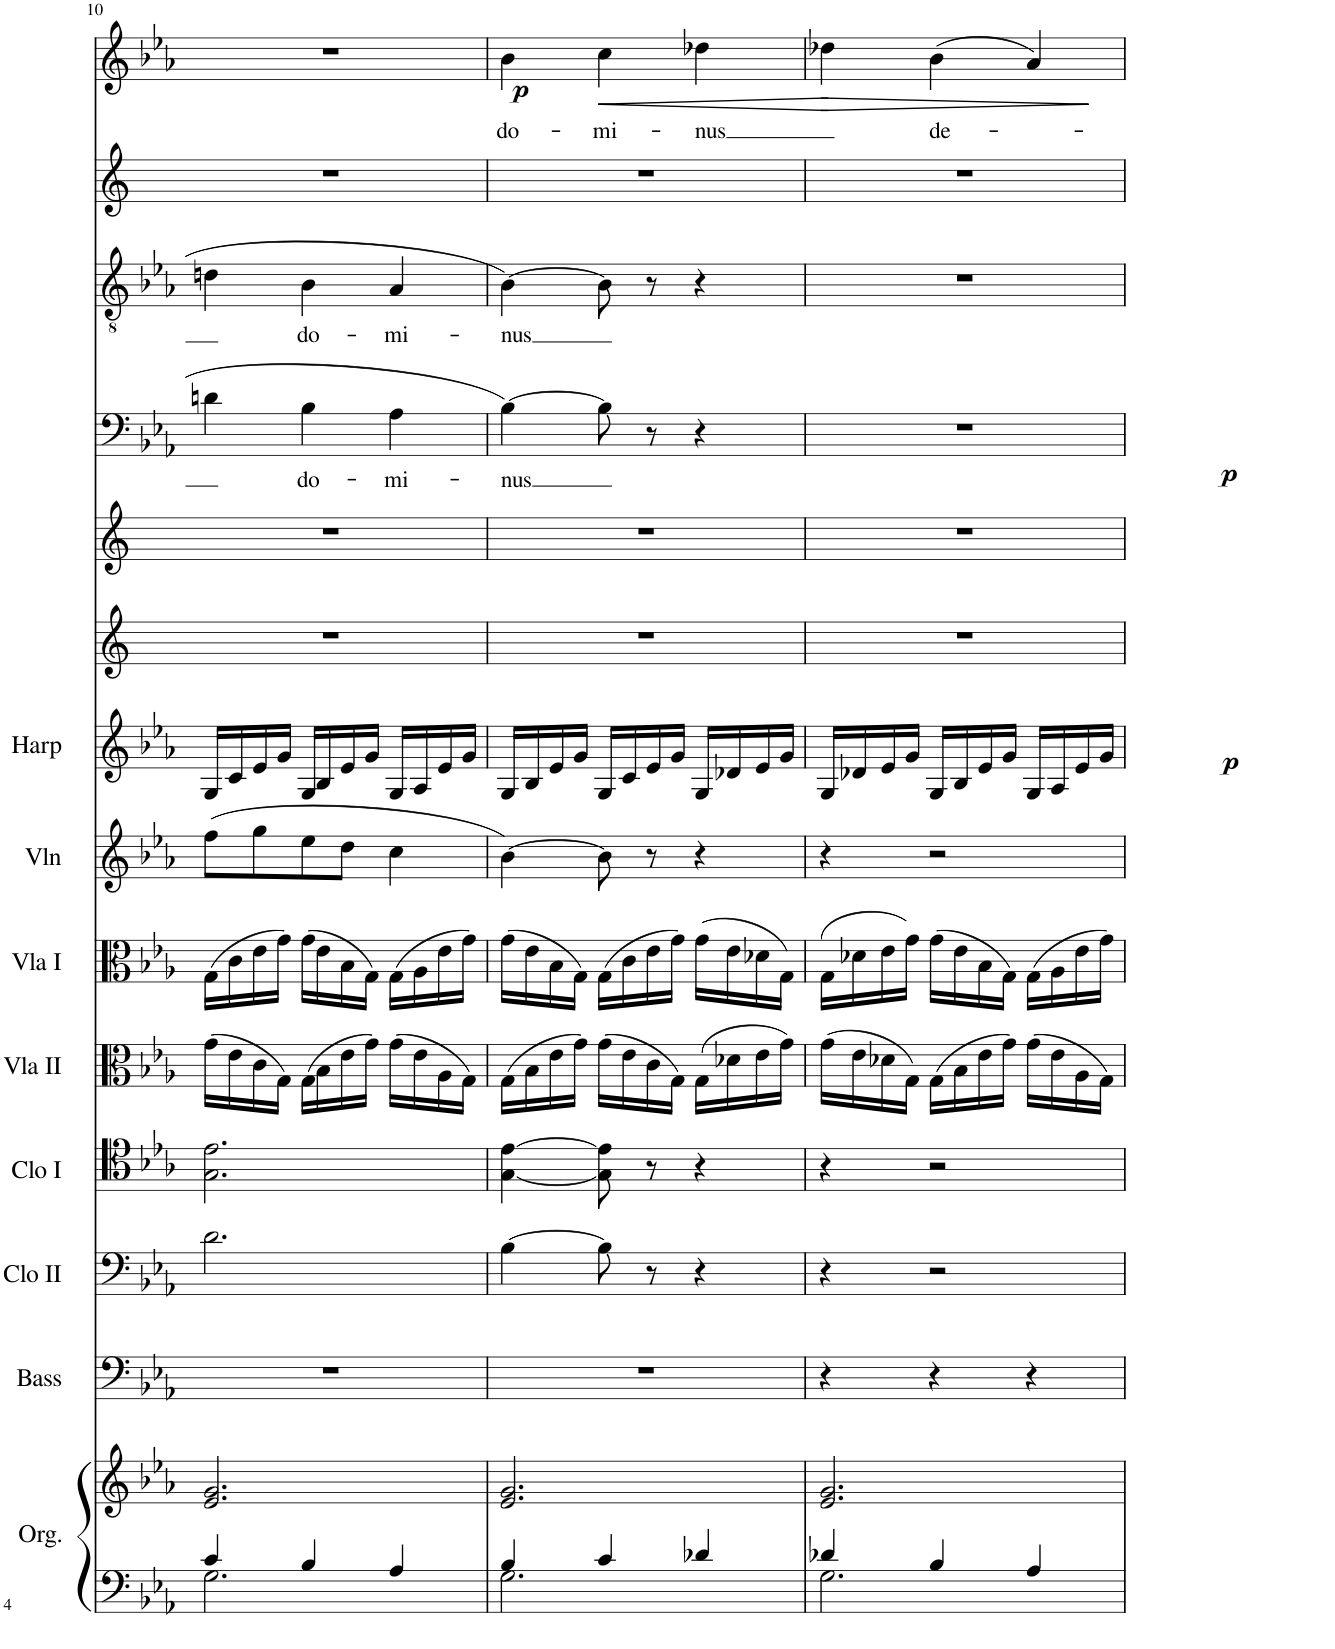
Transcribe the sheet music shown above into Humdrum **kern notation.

**kern	**kern	**kern	**kern	**dynam	**kern	**kern	**kern	**kern	**kern	**kern	**kern	**kern	**text	**dynam	**kern	**text	**dynam	**kern	**kern	**text	**dynam
*part14	*part14	*part13	*part12	*part12	*part11	*part10	*part9	*part8	*part7	*part6	*part5	*part4	*part4	*part4	*part3	*part3	*part3	*part2	*part1	*part1	*part1
*staff15	*staff14	*staff13	*staff12	*staff12	*staff11	*staff10	*staff9	*staff8	*staff7	*staff6	*staff5	*staff4	*staff4	*staff4	*staff3	*staff3	*staff3	*staff2	*staff1	*staff1	*staff1
*I"Organ	*	*I"Double Bass	*I"Cello II	*	*I"Cello I	*I"Viola II	*I"Viola I	*I"Violin	*I"Harp	*I"Trumpet in F	*I"Horn in F I,II	*I"Bass	*	*	*I"Tenor	*	*	*I"Alto	*I"Soprano	*	*
*I'Org.	*	*I'Bass	*I'Clo II	*	*I'Clo I	*I'Vla II	*I'Vla I	*I'Vln	*I'Harp	*I'Tpt	*I'Hn	*	*	*	*	*	*	*	*	*	*
!!LO:PB:g=z
*clefF4	*clefG2	*clefF4	*clefF4	*	*clefC4	*clefC3	*clefC3	*clefG2	*clefG2	*clefG2	*clefG2	*clefF4	*	*	*clefGv2	*	*	*clefG2	*clefG2	*	*
*	*	*	*	*	*	*	*	*	*	*Trd-3c-5	*Trd4c7	*	*	*	*	*	*	*	*	*	*
*k[b-e-a-]	*k[b-e-a-]	*k[b-e-a-]	*k[b-e-a-]	*	*k[b-e-a-]	*k[b-e-a-]	*k[b-e-a-]	*k[b-e-a-]	*k[b-e-a-]	*k[]	*k[]	*k[b-e-a-]	*	*	*k[b-e-a-]	*	*	*k[]	*k[b-e-a-]	*	*
*M3/4	*M3/4	*M3/4	*M3/4	*	*M3/4	*M3/4	*M3/4	*M3/4	*M3/4	*M3/4	*M3/4	*M3/4	*	*	*M3/4	*	*	*M3/4	*M3/4	*	*
=10	=10	=10	=10	=10	=10	=10	=10	=10	=10	=10	=10	=10	=10	=10	=10	=10	=10	=10	=10	=10	=10
*^	*	*	*	*	*	*	*	*	*	*	*	*	*	*	*	*	*	*	*	*	*
4c/	2.G\	2.e-/ 2.g/	2.r	2.d\	.	2.G\ 2.e-\	(16g\LL	(16G\LL	(8ff\L	16G/LL	2.r	2.r	4dn\	.	.	4dn\	.	.	2.r	2.r	.	.
.	.	.	.	.	.	.	16e-\	16c\	.	16c/	.	.	.	.	.	.	.	.	.	.	.	.
.	.	.	.	.	.	.	16c\	16e-\	8gg\	16e-/	.	.	.	.	.	.	.	.	.	.	.	.
.	.	.	.	.	.	.	16G\JJ)	16g\JJ)	.	16g/JJ	.	.	.	.	.	.	.	.	.	.	.	.
!	!	!	!	!	!	!	!	!	!	!	!	!	!	!LO:LY:b	!	!	!LO:LY:b	!	!	!	!	!
4B-/	.	.	.	.	.	.	(16G\LL	(16g\LL	8ee-\	16G/LL	.	.	4B-\	do-	.	4B-\	do-	.	.	.	.	.
.	.	.	.	.	.	.	16B-\	16e-\	.	16B-/	.	.	.	.	.	.	.	.	.	.	.	.
.	.	.	.	.	.	.	16e-\	16B-\	8dd\J	16e-/	.	.	.	.	.	.	.	.	.	.	.	.
.	.	.	.	.	.	.	16g\JJ)	16G\JJ)	.	16g/JJ	.	.	.	.	.	.	.	.	.	.	.	.
!	!	!	!	!	!	!	!	!	!	!	!	!	!	!LO:LY:b	!	!	!LO:LY:b	!	!	!	!	!
4A-/	.	.	.	.	.	.	(16g\LL	(16G\LL	4cc\	16G/LL	.	.	4A-\	-mi-	.	4A-/	-mi-	.	.	.	.	.
.	.	.	.	.	.	.	16e-\	16A-\	.	16A-/	.	.	.	.	.	.	.	.	.	.	.	.
.	.	.	.	.	.	.	16A-\	16e-\	.	16e-/	.	.	.	.	.	.	.	.	.	.	.	.
.	.	.	.	.	.	.	16G\JJ)	16g\JJ)	.	16g/JJ	.	.	.	.	.	.	.	.	.	.	.	.
=11	=11	=11	=11	=11	=11	=11	=11	=11	=11	=11	=11	=11	=11	=11	=11	=11	=11	=11	=11	=11	=11	=11
!	!	!	!	!	!	!	!	!	!	!	!	!	!	!LO:LY:b	!	!	!LO:LY:b	!	!	!	!LO:LY:b	!LO:DY:b
4B-/	2.G\	2.e-/ 2.g/	2.r	[4B-\	.	[4G\ [4e-\	(16G\LL	(16g\LL	[4b-\)	16G/LL	2.r	2.r	[4B-\	-nus	.	[4B-\	-nus	.	2.r	4b-\	do-	p
.	.	.	.	.	.	.	16B-\	16e-\	.	16B-/	.	.	.	.	.	.	.	.	.	.	.	.
.	.	.	.	.	.	.	16e-\	16B-\	.	16e-/	.	.	.	.	.	.	.	.	.	.	.	.
.	.	.	.	.	.	.	16g\JJ)	16G\JJ)	.	16g/JJ	.	.	.	.	.	.	.	.	.	.	.	.
!	!	!	!	!	!	!	!	!	!	!	!	!	!	!	!	!	!	!	!	!	!LO:LY:b	!LO:HP:b
4c/	.	.	.	8B-\]	.	8G\] 8e-\]	(16g\LL	(16G\LL	8b-\]	16G/LL	.	.	8B-\]	.	.	8B-\]	.	.	.	4cc\	-mi-	<
.	.	.	.	.	.	.	16e-\	16c\	.	16c/	.	.	.	.	.	.	.	.	.	.	.	.
.	.	.	.	8r	.	8r	16c\	16e-\	8r	16e-/	.	.	8r	.	.	8r	.	.	.	.	.	.
.	.	.	.	.	.	.	16G\JJ)	16g\JJ)	.	16g/JJ	.	.	.	.	.	.	.	.	.	.	.	.
!	!	!	!	!	!	!	!	!	!	!	!	!	!	!	!	!	!	!	!	!	!LO:LY:b	!
4d-X/	.	.	.	4r	.	4r	(16G\LL	(16g\LL	4r	16G/LL	.	.	4r	.	.	4r	.	.	.	4dd-X\	-nus	.
.	.	.	.	.	.	.	16d-X\	16e-\	.	16d-X/	.	.	.	.	.	.	.	.	.	.	.	.
.	.	.	.	.	.	.	16e-\	16d-X\	.	16e-/	.	.	.	.	.	.	.	.	.	.	.	.
.	.	.	.	.	.	.	16g\JJ)	16G\JJ)	.	16g/JJ	.	.	.	.	.	.	.	.	.	.	.	.
*v	*v	*	*	*	*	*	*	*	*	*	*	*	*	*	*	*	*	*	*	*	*	*
.	.	.	.	.	.	.	.	.	.	.	.	.	.	.	.	.	.	.	.	.	[
=12	=12	=12	=12	=12	=12	=12	=12	=12	=12	=12	=12	=12	=12	=12	=12	=12	=12	=12	=12	=12	=12
*^	*	*	*	*	*	*	*	*	*	*	*	*	*	*	*	*	*	*	*	*	*
!	!	!	!	!	!	!	!	!	!	!	!	!	!	!	!LO:DY:b	!	!	!LO:DY:b	!	!	!	!LO:HP:b
4d-X/	2.G\	2.e-/ 2.g/	4r	4r	.	4r	(16g\LL	(16G\LL	4r	16G/LL	2.r	2.r	2.r	.	p	2.r	.	p	2.r	4dd-X\	.	>
.	.	.	.	.	.	.	16e-\	16d-X\	.	16d-X/	.	.	.	.	.	.	.	.	.	.	.	.
.	.	.	.	.	.	.	16d-X\	16e-\	.	16e-/	.	.	.	.	.	.	.	.	.	.	.	.
.	.	.	.	.	.	.	16G\JJ)	16g\JJ)	.	16g/JJ	.	.	.	.	.	.	.	.	.	.	.	.
!	!	!	!	!	!LO:DY:b	!	!	!	!	!	!	!	!	!	!	!	!	!	!	!	!LO:LY:b	!
4B-/	.	.	4r	2r	pp	2r	(16G\LL	(16g\LL	2r	16G/LL	.	.	.	.	.	.	.	.	.	(4b-\	de-	.
.	.	.	.	.	.	.	16B-\	16e-\	.	16B-/	.	.	.	.	.	.	.	.	.	.	.	.
.	.	.	.	.	.	.	16e-\	16B-\	.	16e-/	.	.	.	.	.	.	.	.	.	.	.	.
.	.	.	.	.	.	.	16g\JJ)	16G\JJ)	.	16g/JJ	.	.	.	.	.	.	.	.	.	.	.	.
4A-/	.	.	4r	.	.	.	(16g\LL	(16G\LL	.	16G/LL	.	.	.	.	.	.	.	.	.	4a-/)	.	.
.	.	.	.	.	.	.	16e-\	16A-\	.	16A-/	.	.	.	.	.	.	.	.	.	.	.	.
.	.	.	.	.	.	.	16A-\	16e-\	.	16e-/	.	.	.	.	.	.	.	.	.	.	.	.
.	.	.	.	.	.	.	16G\JJ)	16g\JJ)	.	16g/JJ	.	.	.	.	.	.	.	.	.	.	.	.
*v	*v	*	*	*	*	*	*	*	*	*	*	*	*	*	*	*	*	*	*	*	*	*
.	.	.	.	.	.	.	.	.	.	.	.	.	.	.	.	.	.	.	.	.	]
=	=	=	=	=	=	=	=	=	=	=	=	=	=	=	=	=	=	=	=	=	=
*-	*-	*-	*-	*-	*-	*-	*-	*-	*-	*-	*-	*-	*-	*-	*-	*-	*-	*-	*-	*-	*-
